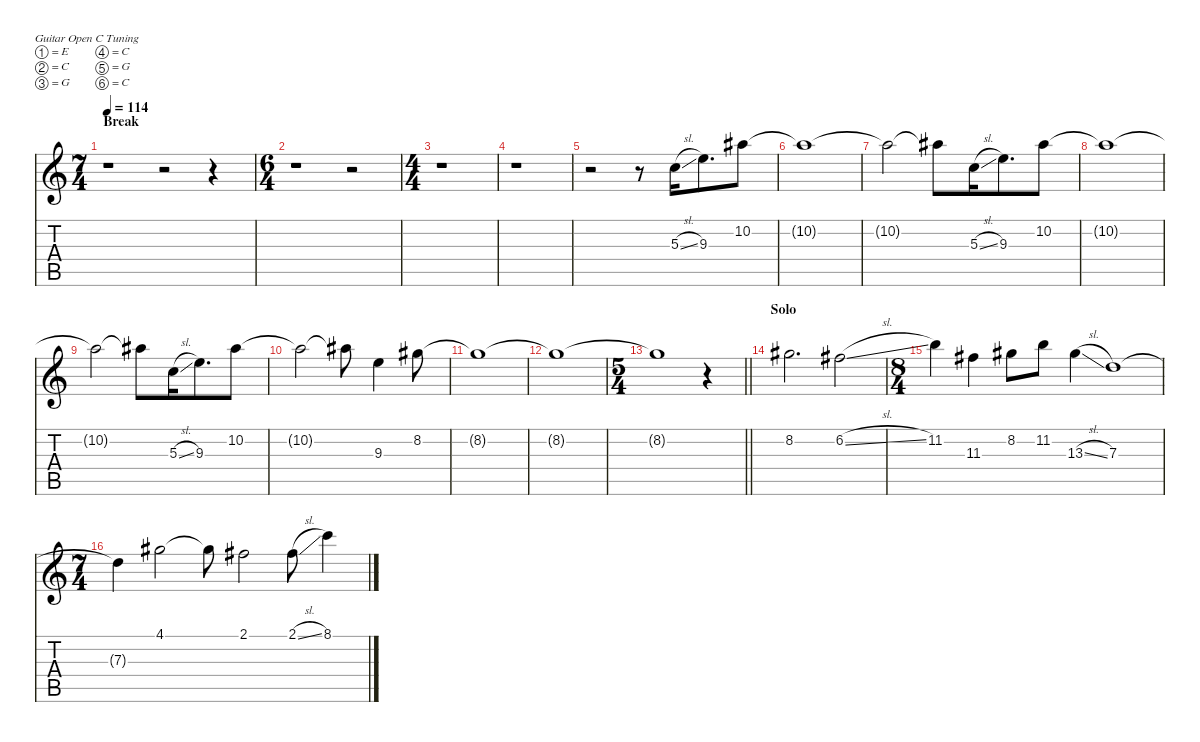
\defaultSystemsLayout 4
\hideDynamics
\bracketExtendMode nobrackets
\singleTrackTrackNamePolicy hidden
\multiTrackTrackNamePolicy hidden
\firstSystemTrackNameMode fullname
\firstSystemTrackNameOrientation horizontal
\otherSystemsTrackNameOrientation horizontal
\track ("GTR Jazz" "jz.guit.") {instrument electricguitarjazz}
\staff {score tabs}
\tuning (E4 C4 G3 C3 G2 C2)
\ts (7 4)
\beaming (8 4 4 4 4)
\section ("" "Break")
\tempo 114
\clef g2
\ks c
r.1{dy f beam Down} r.2{beam Down} r.4{beam Down} |
\ts (6 4)
\beaming (8 4 4 4 4)
r.1{beam Down} r.2{beam Down} |
\ts (4 4)
\beaming (8 4 4 4 4)
r.1{beam Down} |
r.1{beam Down} |
r.2{beam Down} r.8{beam Down} 5.3{sl}.16{beam Down} 9.3.8{d beam Down} 10.2{acc #}.8{beam Down} |
10.2{t acc #}.1{beam Down} |
10.2{t acc #}.2{beam Down} 10.2{t acc #}.8{beam Down} 5.3{sl}.16{beam Down} 9.3.8{d beam Down} 10.2{acc #}.8{beam Down} |
10.2{t acc #}.1{beam Down} |
10.2{t acc #}.2{beam Down} 10.2{t acc #}.8{beam Down} 5.3{sl}.16{beam Down} 9.3.8{d beam Down} 10.2{acc #}.8{beam Down} |
10.2{t acc #}.2{beam Down} 10.2{t acc #}.8{beam Down} 9.3.4{beam Down} 8.2{acc #}.8{beam Down} |
8.2{t acc #}.1{beam Down} |
8.2{t acc #}.1{beam Down} |
\ts (5 4)
\beaming (8 4 4 4 4)
\barLineRight lightlight
8.2{t acc #}.1{beam Down} r.4{beam Down} |
\section ("" "Solo")
8.2{acc #}.2{d beam Down} 6.2{sl acc #}.2{beam Down} |
\ts (8 4)
\beaming (8 4 4 4 4)
11.2.4{beam Down} 11.3{acc #}.4{beam Down} 8.2{acc #}.8{beam Down} 11.2.8{beam Down} 13.3{sl acc #}.4{beam Down} 7.3.1{beam Down} |
\ts (7 4)
\beaming (8 4 4 4 4)
7.3{t}.4{beam Down} 4.1{acc #}.2{beam Down} 4.1{t acc #}.8{beam Down} 2.1{acc #}.2{beam Down} 2.1{sl acc #}.8{beam Down} 8.1.4{beam Down}
